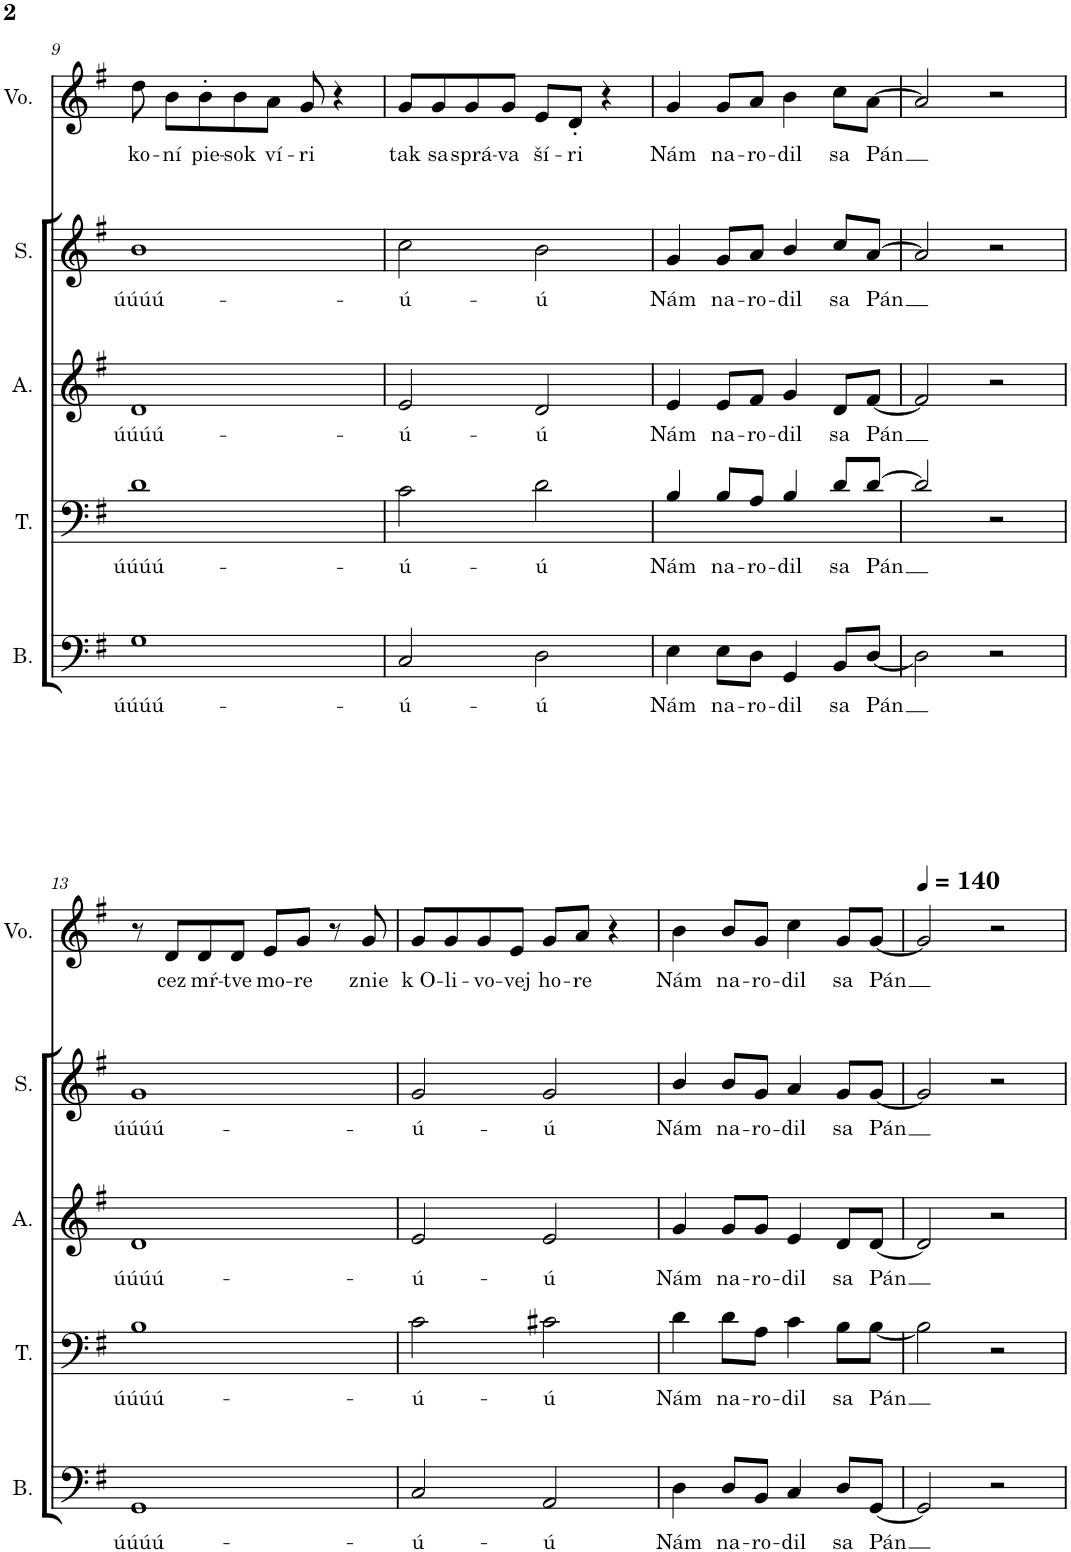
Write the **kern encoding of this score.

**kern	**text	**kern	**text	**kern	**text	**kern	**text	**kern	**text
*part5	*part5	*part4	*part4	*part3	*part3	*part2	*part2	*part1	*part1
*staff5	*staff5	*staff4	*staff4	*staff3	*staff3	*staff2	*staff2	*staff1	*staff1
*I"Bass	*	*I"Tenor	*	*I"Alto	*	*I"Soprano	*	*I"Voice	*
*I'B.	*	*I'T.	*	*I'A.	*	*I'S.	*	*I'Vo.	*
!!LO:PB:g=z
*clefF4	*	*clefF4	*	*clefG2	*	*clefG2	*	*clefG2	*
*k[f#]	*	*k[f#]	*	*k[f#]	*	*k[f#]	*	*k[f#]	*
*M4/4	*	*M4/4	*	*M4/4	*	*M4/4	*	*M4/4	*
=9	=9	=9	=9	=9	=9	=9	=9	=9	=9
!	!LO:LY:b	!	!LO:LY:b	!	!LO:LY:b	!	!LO:LY:b	!	!LO:LY:b
1G	úúúú-	1d	úúúú-	1d	úúúú-	1b	úúúú-	8dd\	ko-
!	!	!	!	!	!	!	!	!	!LO:LY:b
.	.	.	.	.	.	.	.	8b\L	-ní
!	!	!	!	!	!	!	!	!	!LO:LY:b
.	.	.	.	.	.	.	.	8b'\	pie-
!	!	!	!	!	!	!	!	!	!LO:LY:b
.	.	.	.	.	.	.	.	8b\	-sok
!	!	!	!	!	!	!	!	!	!LO:LY:b
.	.	.	.	.	.	.	.	8a\J	ví-
!	!	!	!	!	!	!	!	!	!LO:LY:b
.	.	.	.	.	.	.	.	8g/	-ri
.	.	.	.	.	.	.	.	4r	.
=10	=10	=10	=10	=10	=10	=10	=10	=10	=10
!	!LO:LY:b	!	!LO:LY:b	!	!LO:LY:b	!	!LO:LY:b	!	!LO:LY:b
2C/	-ú-	2c\	-ú-	2e/	-ú-	2cc\	-ú-	8g/L	tak
!	!	!	!	!	!	!	!	!	!LO:LY:b
.	.	.	.	.	.	.	.	8g/	sa
!	!	!	!	!	!	!	!	!	!LO:LY:b
.	.	.	.	.	.	.	.	8g/	sprá-
!	!	!	!	!	!	!	!	!	!LO:LY:b
.	.	.	.	.	.	.	.	8g/J	-va
!	!LO:LY:b	!	!LO:LY:b	!	!LO:LY:b	!	!LO:LY:b	!	!LO:LY:b
2D\	-ú	2d\	-ú	2d/	-ú	2b\	-ú	8e/L	ší-
!	!	!	!	!	!	!	!	!	!LO:LY:b
.	.	.	.	.	.	.	.	8d'/J	-ri
.	.	.	.	.	.	.	.	4r	.
=11	=11	=11	=11	=11	=11	=11	=11	=11	=11
!	!LO:LY:b	!	!LO:LY:b	!	!LO:LY:b	!	!LO:LY:b	!	!LO:LY:b
4E\	Nám	4B/	Nám	4e/	Nám	4g/	Nám	4g/	Nám
!	!LO:LY:b	!	!LO:LY:b	!	!LO:LY:b	!	!LO:LY:b	!	!LO:LY:b
8E\L	na-	8B/L	na-	8e/L	na-	8g/L	na-	8g/L	na-
!	!LO:LY:b	!	!LO:LY:b	!	!LO:LY:b	!	!LO:LY:b	!	!LO:LY:b
8D\J	-ro-	8A/J	-ro-	8f#/J	-ro-	8a/J	-ro-	8a/J	-ro-
!	!LO:LY:b	!	!LO:LY:b	!	!LO:LY:b	!	!LO:LY:b	!	!LO:LY:b
4GG/	-dil	4B/	-dil	4g/	-dil	4b/	-dil	4b\	-dil
!	!LO:LY:b	!	!LO:LY:b	!	!LO:LY:b	!	!LO:LY:b	!	!LO:LY:b
8BB/L	sa	8d/L	sa	8d/L	sa	8cc/L	sa	8cc\L	sa
!	!LO:LY:b	!	!LO:LY:b	!	!LO:LY:b	!	!LO:LY:b	!	!LO:LY:b
[<8D/J	Pán	[>8d/J	Pán	[<8f#/J	Pán	[>8a/J	Pán	[8a\J	Pán
=12	=12	=12	=12	=12	=12	=12	=12	=12	=12
2D\]	.	2d/]	.	2f#/]	.	2a/]	.	2a/]	.
2r	.	2r	.	2r	.	2r	.	2r	.
!!LO:LB:g=z
=13	=13	=13	=13	=13	=13	=13	=13	=13	=13
!	!LO:LY:b	!	!LO:LY:b	!	!LO:LY:b	!	!LO:LY:b	!	!
1GG	úúúú-	1B	úúúú-	1d	úúúú-	1g	úúúú-	8r	.
!	!	!	!	!	!	!	!	!	!LO:LY:b
.	.	.	.	.	.	.	.	8d/L	cez
!	!	!	!	!	!	!	!	!	!LO:LY:b
.	.	.	.	.	.	.	.	8d/	mŕ-
!	!	!	!	!	!	!	!	!	!LO:LY:b
.	.	.	.	.	.	.	.	8d/J	-tve
!	!	!	!	!	!	!	!	!	!LO:LY:b
.	.	.	.	.	.	.	.	8e/L	mo-
!	!	!	!	!	!	!	!	!	!LO:LY:b
.	.	.	.	.	.	.	.	8g/J	-re
.	.	.	.	.	.	.	.	8r	.
!	!	!	!	!	!	!	!	!	!LO:LY:b
.	.	.	.	.	.	.	.	8g/	znie
=14	=14	=14	=14	=14	=14	=14	=14	=14	=14
!	!LO:LY:b	!	!LO:LY:b	!	!LO:LY:b	!	!LO:LY:b	!	!LO:LY:b
2C/	-ú-	2c\	-ú-	2e/	-ú-	2g/	-ú-	8g/L	k O-
!	!	!	!	!	!	!	!	!	!LO:LY:b
.	.	.	.	.	.	.	.	8g/	-li-
!	!	!	!	!	!	!	!	!	!LO:LY:b
.	.	.	.	.	.	.	.	8g/	-vo-
!	!	!	!	!	!	!	!	!	!LO:LY:b
.	.	.	.	.	.	.	.	8e/J	-vej
!	!LO:LY:b	!	!LO:LY:b	!	!LO:LY:b	!	!LO:LY:b	!	!LO:LY:b
2AA/	-ú	2c#X\	-ú	2e/	-ú	2g/	-ú	8g/L	ho-
!	!	!	!	!	!	!	!	!	!LO:LY:b
.	.	.	.	.	.	.	.	8a/J	-re
.	.	.	.	.	.	.	.	4r	.
=15	=15	=15	=15	=15	=15	=15	=15	=15	=15
!	!LO:LY:b	!	!LO:LY:b	!	!LO:LY:b	!	!LO:LY:b	!	!LO:LY:b
4D\	Nám	4d\	Nám	4g/	Nám	4b/	Nám	4b\	Nám
!	!LO:LY:b	!	!LO:LY:b	!	!LO:LY:b	!	!LO:LY:b	!	!LO:LY:b
8D/L	na-	8d\L	na-	8g/L	na-	8b/L	na-	8b/L	na-
!	!LO:LY:b	!	!LO:LY:b	!	!LO:LY:b	!	!LO:LY:b	!	!LO:LY:b
8BB/J	-ro-	8A\J	-ro-	8g/J	-ro-	8g/J	-ro-	8g/J	-ro-
!	!LO:LY:b	!	!LO:LY:b	!	!LO:LY:b	!	!LO:LY:b	!	!LO:LY:b
4C/	-dil	4c\	-dil	4e/	-dil	4a/	-dil	4cc\	-dil
!	!LO:LY:b	!	!LO:LY:b	!	!LO:LY:b	!	!LO:LY:b	!	!LO:LY:b
8D/L	sa	8B\L	sa	8d/L	sa	8g/L	sa	8g/L	sa
!	!LO:LY:b	!	!LO:LY:b	!	!LO:LY:b	!	!LO:LY:b	!	!LO:LY:b
[<8GG/J	Pán	[<8B\J	Pán	[<8d/J	Pán	[8g/J	Pán	[<8g/J	Pán
=16	=16	=16	=16	=16	=16	=16	=16	=16	=16
*	*	*	*	*	*	*	*	*MM140	*
2GG/]	.	2B\]	.	2d/]	.	2g/]	.	2g/]	.
2r	.	2r	.	2r	.	2r	.	2r	.
=	=	=	=	=	=	=	=	=	=
*-	*-	*-	*-	*-	*-	*-	*-	*-	*-
